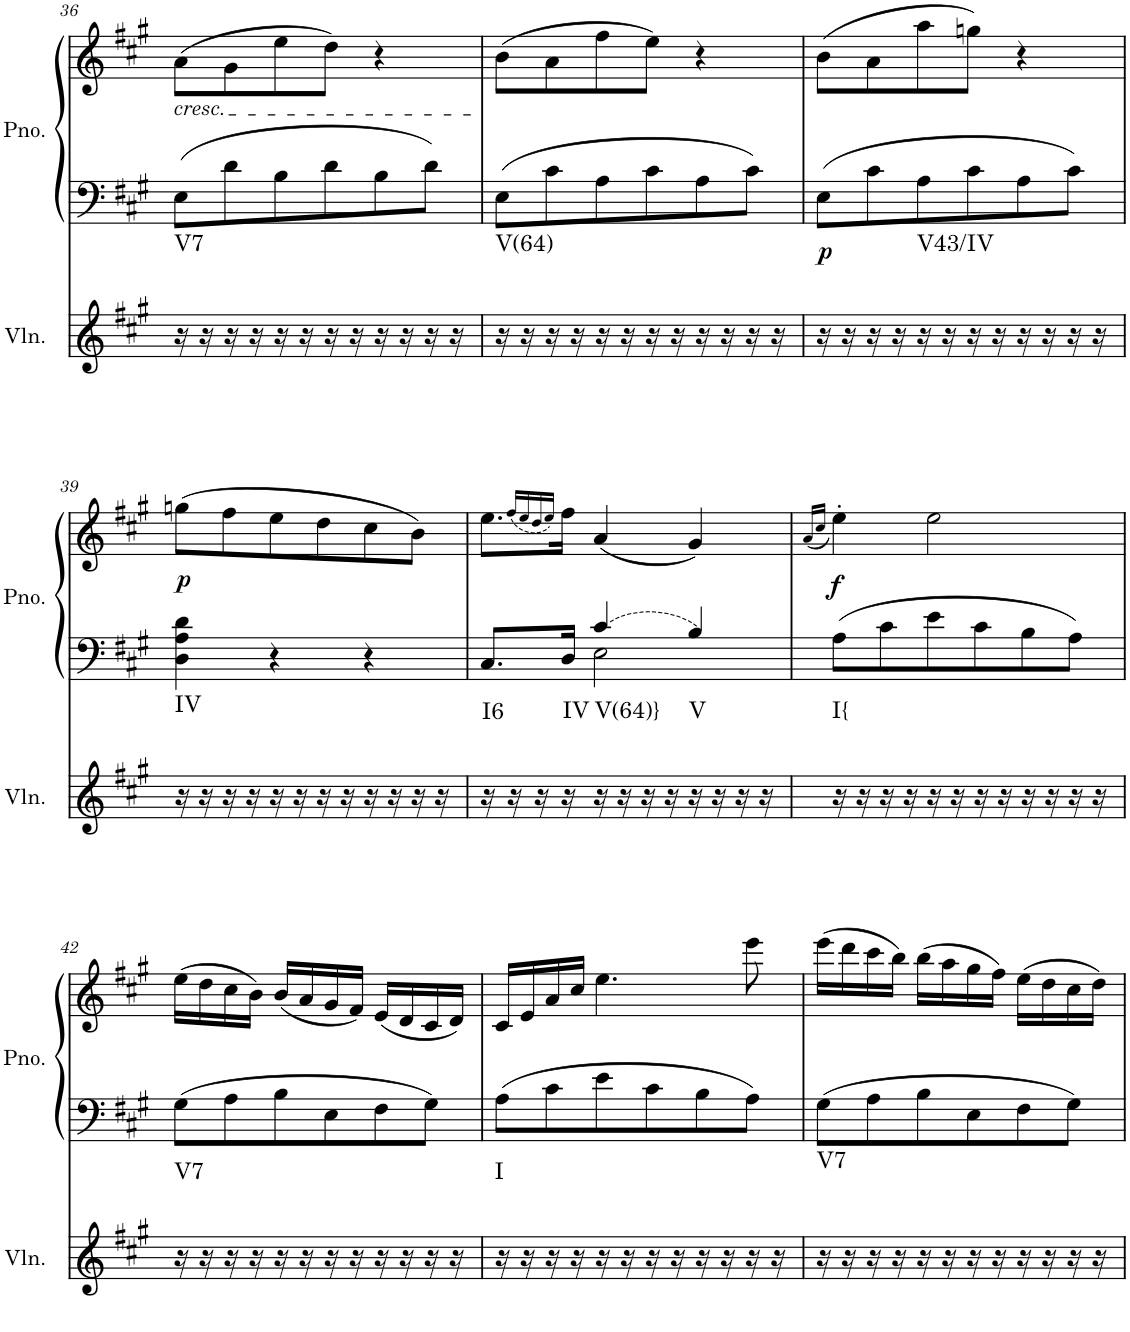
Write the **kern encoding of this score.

**kern	**harte	**kern	**kern	**dynam
*part2	*part2	*part1	*part1	*part1
*staff3	*	*staff2	*staff1	*staff1/2
*I"Violin	*	*I"Piano, Piano right	*	*
*I'Vln.	*	*I'Pno.	*	*
!!LO:PB:g=z
*clefG2	*	*clefF4	*clefG2	*
*k[f#c#g#]	*	*k[f#c#g#]	*k[f#c#g#]	*
*M3/4	*	*M3/4	*M3/4	*
=36	=36	=36	=36	=36
!	!LO:H:kt=V7	!	!LO:TX:b:i:t=cresc.	!
16r	N	8E\L	(8a\L	.
16r	.	.	.	.
16r	.	8d\	8g#\	.
16r	.	.	.	.
16r	.	8B\	8ee\	.
16r	.	.	.	.
16r	.	8d\	8dd\J)	.
16r	.	.	.	.
16r	.	8B\	4r	.
16r	.	.	.	.
16r	.	8d\J	.	.
16r	.	.	.	.
=37	=37	=37	=37	=37
!	!LO:H:kt=V(64)	!	!	!
16r	N	8E\L	(8b\L	.
16r	.	.	.	.
16r	.	8c#\	8a\	.
16r	.	.	.	.
16r	.	8A\	8ff#\	.
16r	.	.	.	.
16r	.	8c#\	8ee\J)	.
16r	.	.	.	.
16r	.	8A\	4r	.
16r	.	.	.	.
16r	.	8c#\J	.	.
16r	.	.	.	.
=38	=38	=38	=38	=38
!	!	!	!	!LO:DY:b=2
16r	.	8E\L	(8b\L	p
16r	.	.	.	.
16r	.	8c#\	8a\	.
16r	.	.	.	.
!	!LO:H:kt=V43/IV	!	!	!
16r	N	8A\	8aa\	.
16r	.	.	.	.
16r	.	8c#\	8ggn\J)	.
16r	.	.	.	.
16r	.	8A\	4r	.
16r	.	.	.	.
16r	.	8c#\J	.	.
16r	.	.	.	.
!!LO:LB:g=z
=39	=39	=39	=39	=39
!	!LO:H:kt=IV	!	!	!LO:DY:b
16r	N	4D\ 4A\ 4d\	(8ggn\L	p
16r	.	.	.	.
16r	.	.	8ff#\	.
16r	.	.	.	.
16r	.	4r	8ee\	.
16r	.	.	.	.
16r	.	.	8dd\	.
16r	.	.	.	.
16r	.	4r	8cc#\	.
16r	.	.	.	.
16r	.	.	8b\J)	.
16r	.	.	.	.
=40	=40	=40	=40	=40
*	*	*^	*	*
!	!LO:H:kt=I6	!	!	!	!
16r	N	8.C#/L	4ryy	8.ee\L	.
16r	.	.	.	.	.
16r	.	.	.	.	.
.	.	.	.	(16qff#/LL	.
.	.	.	.	16qee/	.
.	.	.	.	16qdd/	.
.	.	.	.	16qee/JJ)	.
!	!LO:H:kt=IV	!	!	!	!
16r	N	16D/Jk	.	16ff#\Jk	.
!	!LO:H:kt=V(64)}	!	!	!	!
16r	N	4c#/	2E\	(4a/	.
16r	.	.	.	.	.
16r	.	.	.	.	.
16r	.	.	.	.	.
!	!LO:H:kt=V	!	!	!	!
16r	N	4B/	.	4g#/)	.
16r	.	.	.	.	.
16r	.	.	.	.	.
16r	.	.	.	.	.
*	*	*v	*v	*	*
=41	=41	=41	=41	=41
.	.	.	(16qa/LL	.
.	.	.	16qcc#/JJ	.
!	!LO:H:kt=I{	!	!	!LO:DY:b
16r	N	8A\L	4ee'\)	f
16r	.	.	.	.
16r	.	8c#\	.	.
16r	.	.	.	.
16r	.	8e\	2ee\	.
16r	.	.	.	.
16r	.	8c#\	.	.
16r	.	.	.	.
16r	.	8B\	.	.
16r	.	.	.	.
16r	.	8A\J	.	.
16r	.	.	.	.
!!LO:LB:g=z
=42	=42	=42	=42	=42
!	!LO:H:kt=V7	!	!	!
16r	N	8G#\L	(16ee\LL	.
16r	.	.	16dd\	.
16r	.	8A\	16cc#\	.
16r	.	.	16b\JJ)	.
16r	.	8B\	(16b/LL	.
16r	.	.	16a/	.
16r	.	8E\	16g#/	.
16r	.	.	16f#/JJ)	.
16r	.	8F#\	(16e/LL	.
16r	.	.	16d/	.
16r	.	8G#\J	16c#/	.
16r	.	.	16d/JJ)	.
=43	=43	=43	=43	=43
!	!LO:H:kt=I	!	!	!
16r	N	8A\L	16c#/LL	.
16r	.	.	16e/	.
16r	.	8c#\	16a/	.
16r	.	.	16cc#/JJ	.
16r	.	8e\	4.ee\	.
16r	.	.	.	.
16r	.	8c#\	.	.
16r	.	.	.	.
16r	.	8B\	.	.
16r	.	.	.	.
16r	.	8A\J	8eee\	.
16r	.	.	.	.
=44	=44	=44	=44	=44
!	!LO:H:kt=V7	!	!	!
16r	N	8G#\L	(16eee\LL	.
16r	.	.	16ddd\	.
16r	.	8A\	16ccc#\	.
16r	.	.	16bb\JJ)	.
16r	.	8B\	(16bb\LL	.
16r	.	.	16aa\	.
16r	.	8E\	16gg#\	.
16r	.	.	16ff#\JJ)	.
16r	.	8F#\	(16ee\LL	.
16r	.	.	16dd\	.
16r	.	8G#\J	16cc#\	.
16r	.	.	16dd\JJ)	.
=	=	=	=	=
*-	*-	*-	*-	*-
